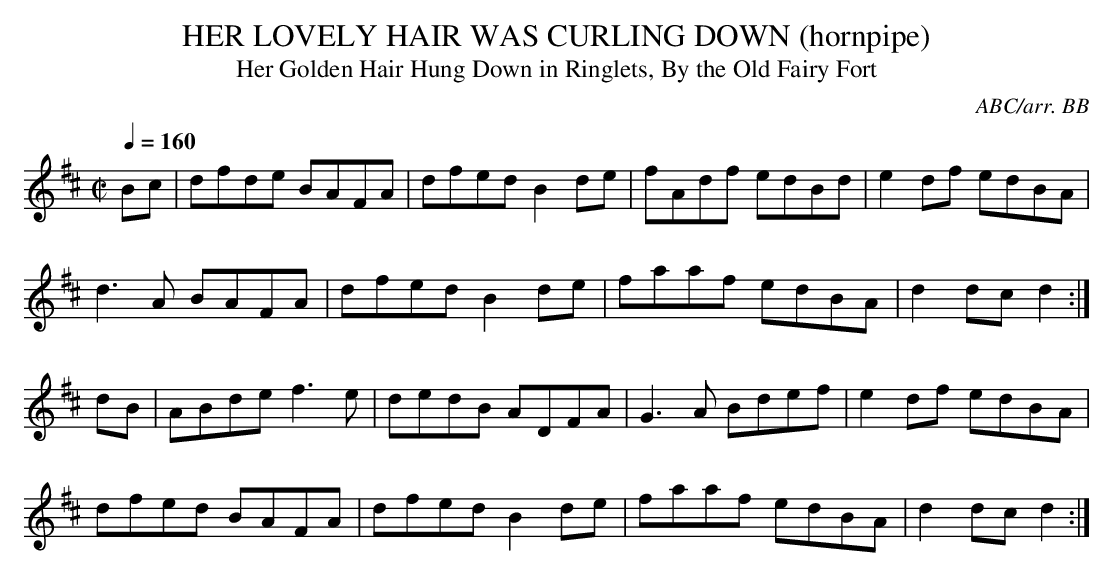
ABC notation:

X:1
T:HER LOVELY HAIR WAS CURLING DOWN (hornpipe)
T:Her Golden Hair Hung Down in Ringlets, By the Old Fairy Fort
C:ABC/arr. BB
Q:1/4=160
M:C|
L:1/8
K:D
Bc|dfde BAFA|dfed B2 de|fAdf edBd|e2 df edBA|
d3 A BAFA|dfed B2 de|faaf edBA|d2 dc d2:|
dB|ABde f3 e|dedB ADFA|G3 A Bdef|e2 df edBA|
dfed BAFA|dfed B2 de|faaf edBA|d2 dc d2:|
